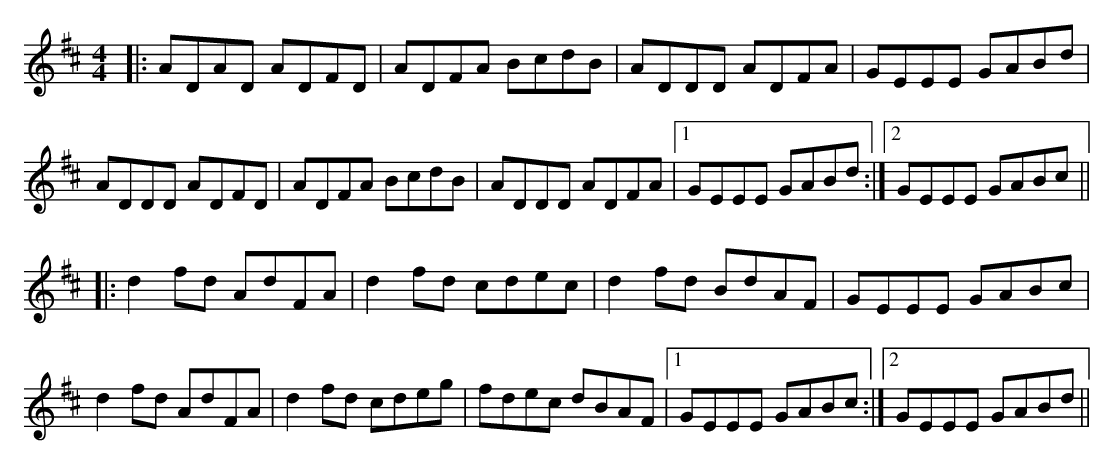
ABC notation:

X:1
M:4/4
K:D
|:ADAD ADFD|ADFA BcdB|ADDD ADFA|GEEE GABd|
ADDD ADFD|ADFA BcdB|ADDD ADFA|1 GEEE GABd:|2 GEEE GABc||
|:d2 fd AdFA|d2 fd cdec|d2 fd BdAF|GEEE GABc|
d2 fd AdFA|d2 fd cdeg|fdec dBAF|1 GEEE GABc:|2 GEEE GABd||
